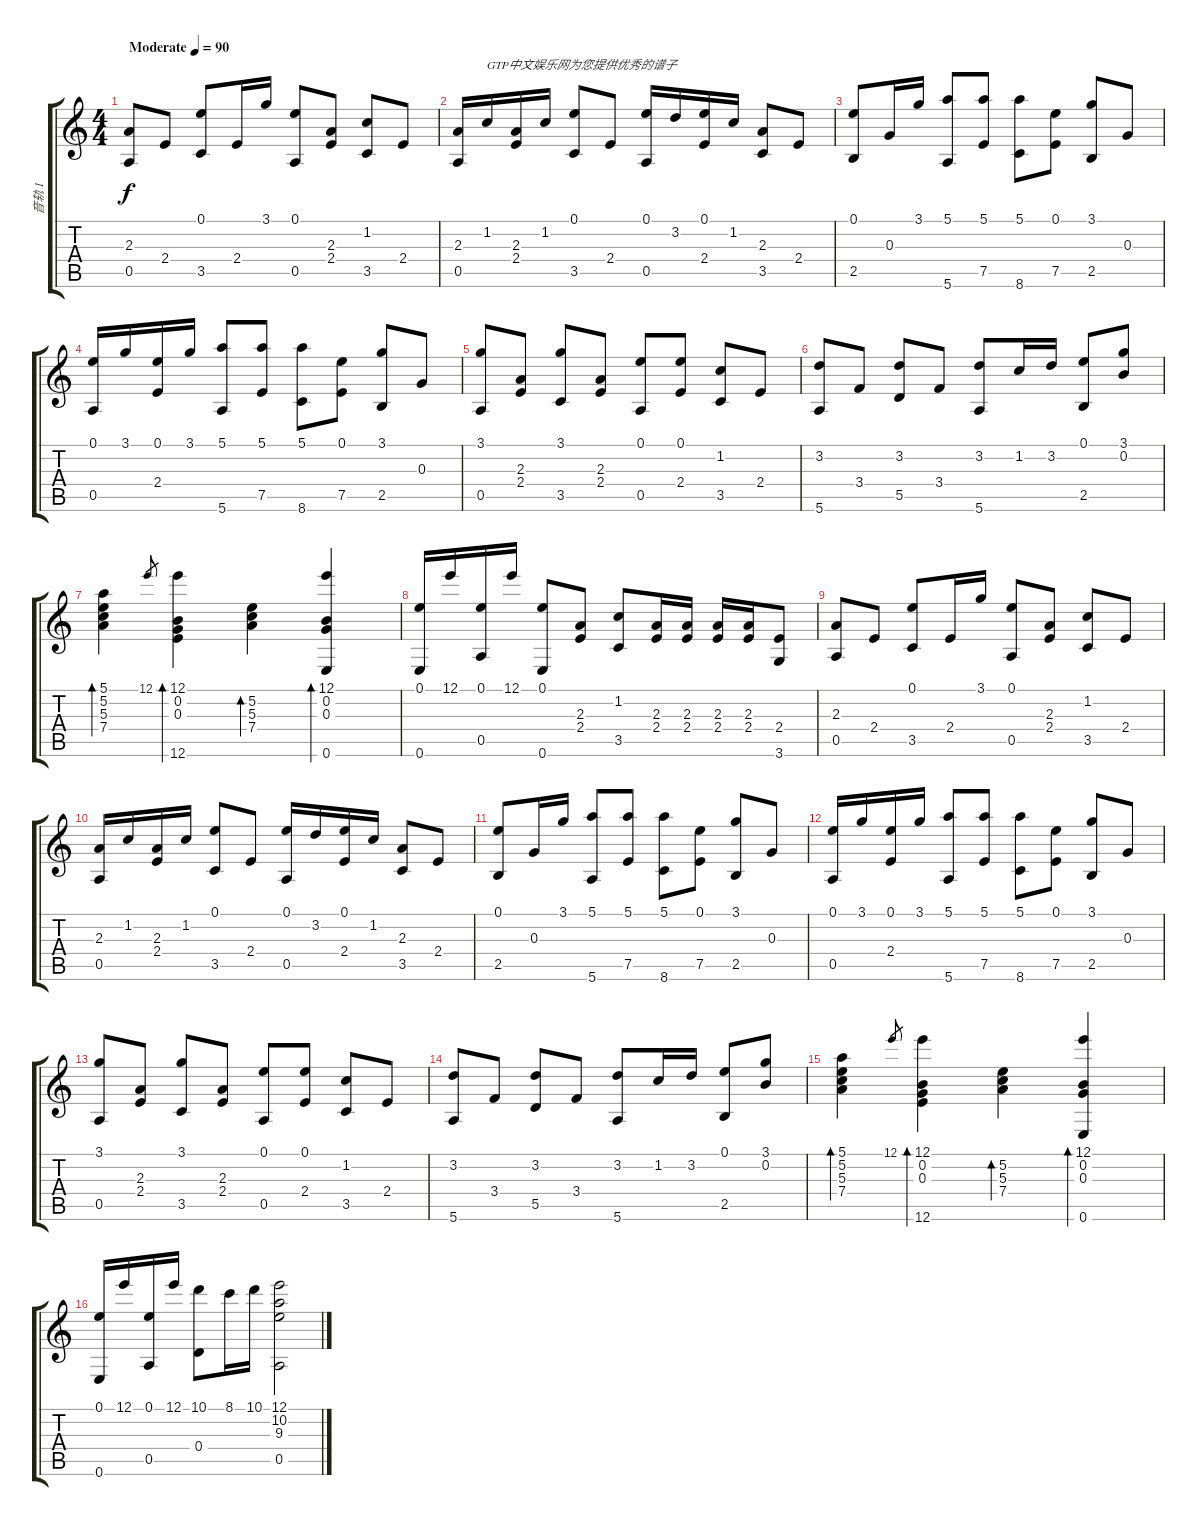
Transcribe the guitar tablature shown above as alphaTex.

\track ("音轨 1" "音轨 1") {instrument acousticguitarsteel}
\staff {score tabs}
\tuning (E4 B3 G3 D3 A2 E2) {hide}
\ts (4 4)
\tempo (90 "Moderate")
\clef g2
\ks c
(2.3 0.5).8{dy f instrument acousticguitarsteel} 2.4.8 (0.1 3.5).8 2.4.16 3.1.16 (0.1 0.5).8 (2.3 2.4).8 (1.2 3.5).8 2.4.8 |
(2.3 0.5).16 1.2.16{txt "GTP中文娱乐网为您提供优秀的谱子"} (2.3 2.4).16 1.2.16 (0.1 3.5).8 2.4.8 (0.1 0.5).16 3.2.16 (0.1 2.4).16 1.2.16 (2.3 3.5).8 2.4.8 |
(0.1 2.5).8 0.3.16 3.1.16 (5.1 5.6).8 (5.1 7.5).8 (5.1 8.6).8 (0.1 7.5).8 (3.1 2.5).8 0.3.8 |
(0.1 0.5).16 3.1.16 (0.1 2.4).16 3.1.16 (5.1 5.6).8 (5.1 7.5).8 (5.1 8.6).8 (0.1 7.5).8 (3.1 2.5).8 0.3.8 |
(3.1 0.5).8 (2.3 2.4).8 (3.1 3.5).8 (2.3 2.4).8 (0.1 0.5).8 (0.1 2.4).8 (1.2 3.5).8 2.4.8 |
(3.2 5.6).8 3.4.8 (3.2 5.5).8 3.4.8 (3.2 5.6).8 1.2.16 3.2.16 (0.1 2.5).8 (3.1 0.2).8 |
(5.1 5.2 5.3 7.4).4{bd 120} 12.1.8{gr} (12.1 0.2 0.3 12.6).4{bd 60} (5.2 5.3 7.4).4{bd 60} (12.1 0.2 0.3 0.6).4{bd 60} |
(0.1 0.6).16 12.1.16 (0.1 0.5).16 12.1.16 (0.1 0.6).8 (2.3 2.4).8 (1.2 3.5).8 (2.3 2.4).16 (2.3 2.4).16 (2.3 2.4).16 (2.3 2.4).16 (2.4 3.6).8 |
(2.3 0.5).8 2.4.8 (0.1 3.5).8 2.4.16 3.1.16 (0.1 0.5).8 (2.3 2.4).8 (1.2 3.5).8 2.4.8 |
(2.3 0.5).16 1.2.16 (2.3 2.4).16 1.2.16 (0.1 3.5).8 2.4.8 (0.1 0.5).16 3.2.16 (0.1 2.4).16 1.2.16 (2.3 3.5).8 2.4.8 |
(0.1 2.5).8 0.3.16 3.1.16 (5.1 5.6).8 (5.1 7.5).8 (5.1 8.6).8 (0.1 7.5).8 (3.1 2.5).8 0.3.8 |
(0.1 0.5).16 3.1.16 (0.1 2.4).16 3.1.16 (5.1 5.6).8 (5.1 7.5).8 (5.1 8.6).8 (0.1 7.5).8 (3.1 2.5).8 0.3.8 |
(3.1 0.5).8 (2.3 2.4).8 (3.1 3.5).8 (2.3 2.4).8 (0.1 0.5).8 (0.1 2.4).8 (1.2 3.5).8 2.4.8 |
(3.2 5.6).8 3.4.8 (3.2 5.5).8 3.4.8 (3.2 5.6).8 1.2.16 3.2.16 (0.1 2.5).8 (3.1 0.2).8 |
(5.1 5.2 5.3 7.4).4{bd 120} 12.1.8{gr} (12.1 0.2 0.3 12.6).4{bd 60} (5.2 5.3 7.4).4{bd 60} (12.1 0.2 0.3 0.6).4{bd 60} |
(0.1 0.6).16 12.1.16 (0.1 0.5).16 12.1.16 (10.1 0.4).8 8.1.16 10.1.16 (12.1 10.2 9.3 0.5).2
